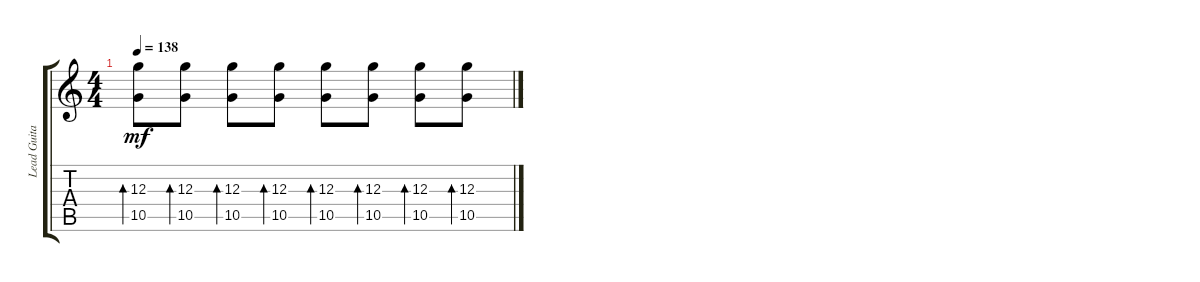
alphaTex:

\track ("Lead Guitar" "Lead Guita") {instrument overdrivenguitar}
\staff {score tabs}
\tuning (E4 B3 G3 D3 A2 E2) {hide}
\ts (4 4)
\tempo 138
\clef g2
\ks c
(12.3 10.5).8{bd 30 dy mf} (12.3 10.5).8{bd 30} (12.3 10.5).8{bd 30} (12.3 10.5).8{bd 30} (12.3 10.5).8{bd 30} (12.3 10.5).8{bd 30} (12.3 10.5).8{bd 30} (12.3 10.5).8{bd 30}
